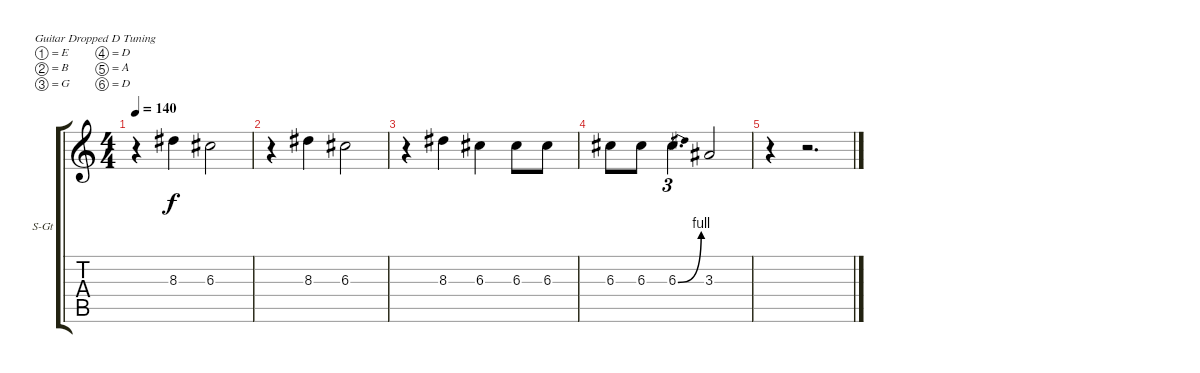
\bracketExtendMode groupsimilarinstruments
\firstSystemTrackNameOrientation horizontal
\otherSystemsTrackNameOrientation horizontal
\track ("vocals" "S-Gt") {instrument flute}
\staff {score tabs}
\tuning (E4 B3 G3 D3 A2 D2)
\displaytranspose 12
\ts (4 4)
\tempo 140
\clef g2
\ks c
r.4{dy f} 8.3.4 6.3.2 |
r.4 8.3.4 6.3.2 |
r.4 8.3.4 6.3.4 6.3.8 6.3.8 |
6.3.8 6.3.8 6.3{be (bend 0 0 60 4)}.4{d tu (3 2)} 3.3.2 |
r.4 r.2{d}
